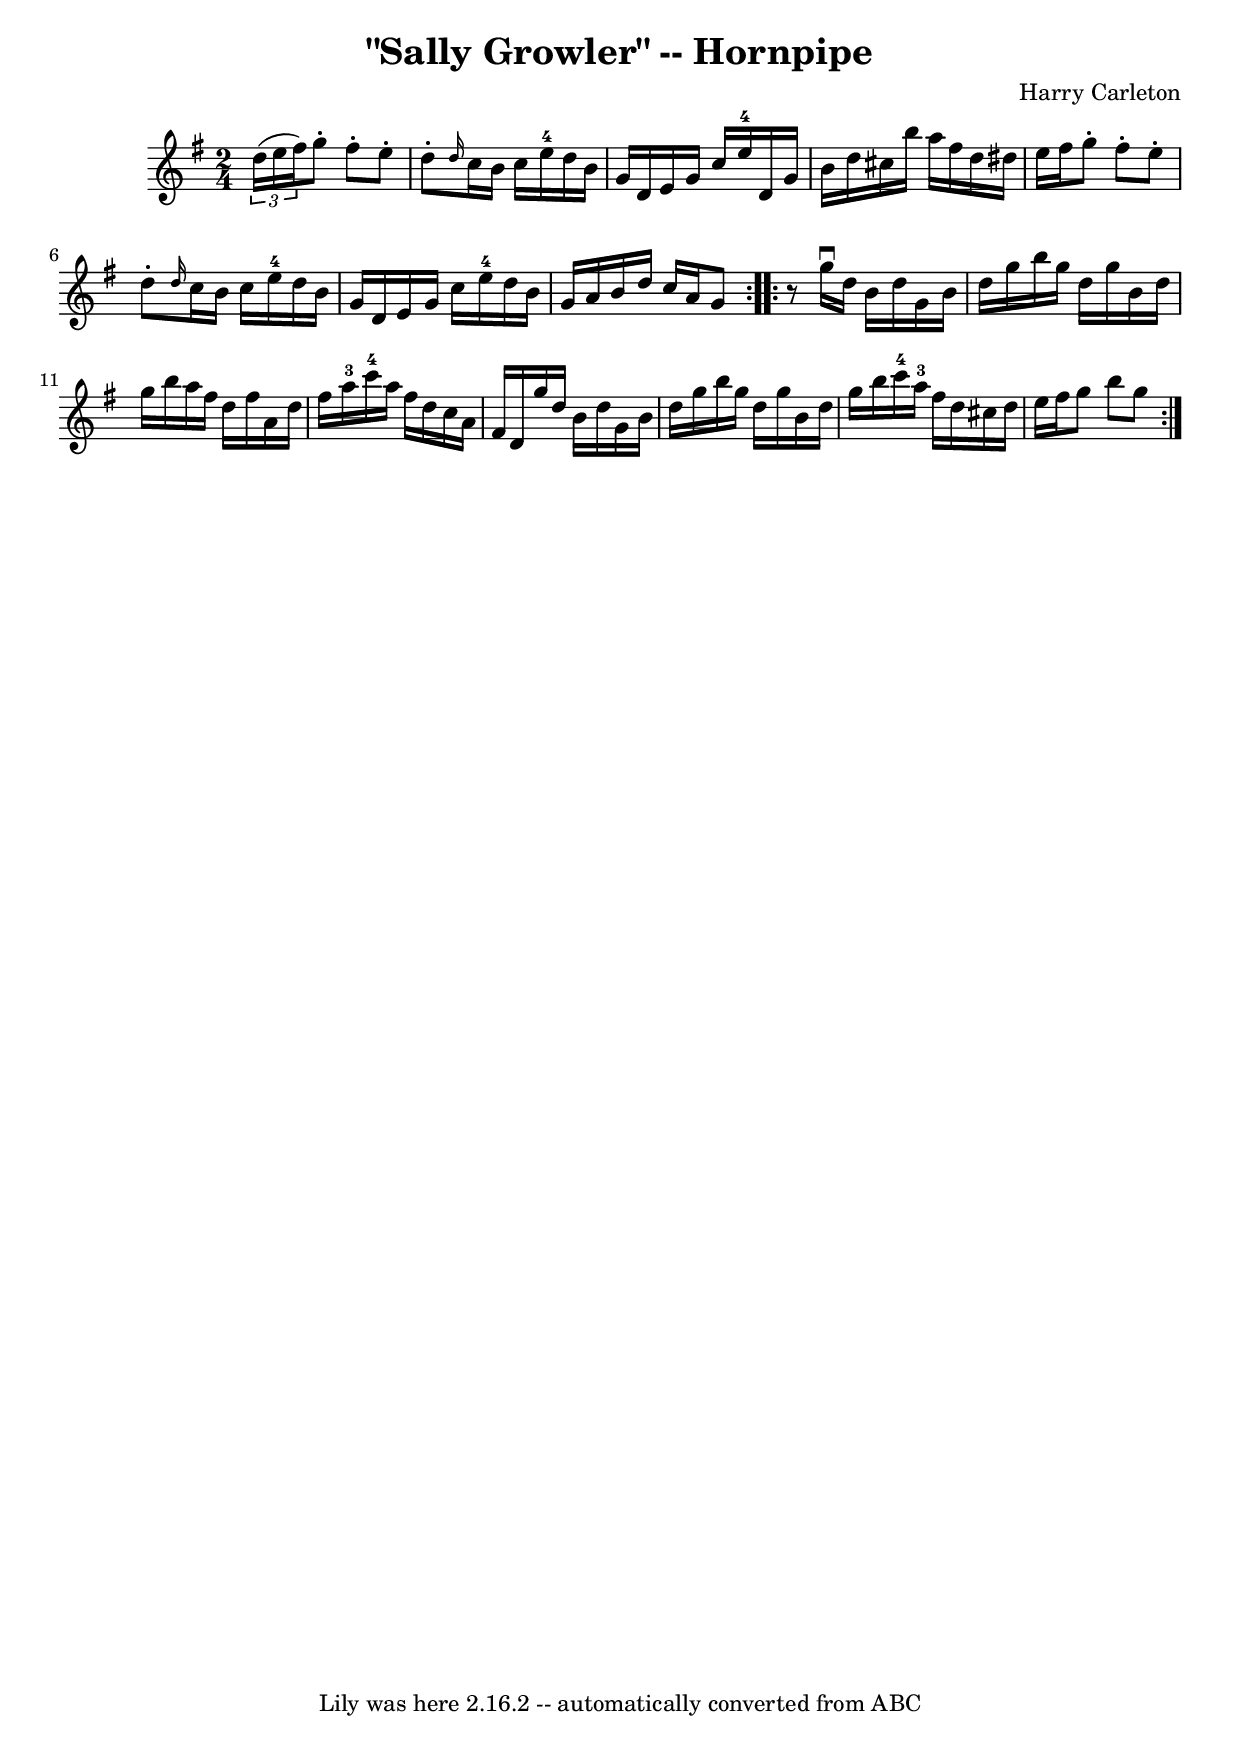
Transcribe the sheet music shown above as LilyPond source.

\version "2.7.40"
\include "Mammoth.ily"
\header {
	book = "Cole's 1000 Fiddle Tunes"
	composer = "Harry Carleton"
	crossRefNumber = "1"
	footnotes = ""
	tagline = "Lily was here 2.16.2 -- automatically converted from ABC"
	title = "\"Sally Growler\" -- Hornpipe"
}
voicedefault =  {
\set Score.defaultBarType = "empty"

\repeat volta 2 {
\time 2/4 \key g \major   \times 2/3 { d''16 (e''16 fis''16) } 
|
 g''8 -. fis''8 -. e''8 -. d''8 -. |
 \grace { d''16  
} c''16 b'16 c''16 e''16-4 d''16 b'16 g'16 d'16  
|
 e'16 g'16 c''16 e''16-4 d'16 g'16 b'16    
d''16  |
 cis''16 b''16 a''16 fis''16 d''16 dis''16    
e''16 fis''16  |
 g''8 -. fis''8 -. e''8 -. d''8 -. |
 
\grace { d''16  } c''16 b'16 c''16 e''16-4 d''16 b'16    
g'16 d'16  |
 e'16 g'16 c''16 e''16-4 d''16 b'16    
g'16 a'16  |
 b'16 d''16 c''16 a'16 g'8  }     
\repeat volta 2 {   r8 |
 g''16^\downbow d''16 b'16 d''16    
g'16 b'16 d''16 g''16  |
 b''16 g''16 d''16 g''16    
b'16 d''16 g''16 b''16  |
 a''16 fis''16 d''16    
fis''16 a'16 d''16 fis''16 a''16-3 |
 c'''16-4   
a''16 fis''16 d''16 c''16 a'16 fis'16 d'16  |
     
g''16 d''16 b'16 d''16 g'16 b'16 d''16 g''16  |
   
b''16 g''16 d''16 g''16 b'16 d''16 g''16 b''16  |
   
c'''16-4 a''16-3 fis''16 d''16 cis''16 d''16 e''16    
fis''16  |
 g''8 b''8 g''8  }   
}

\score{
    <<

	\context Staff="default"
	{
	    \voicedefault 
	}

    >>
	\layout {
	}
	\midi {}
}
